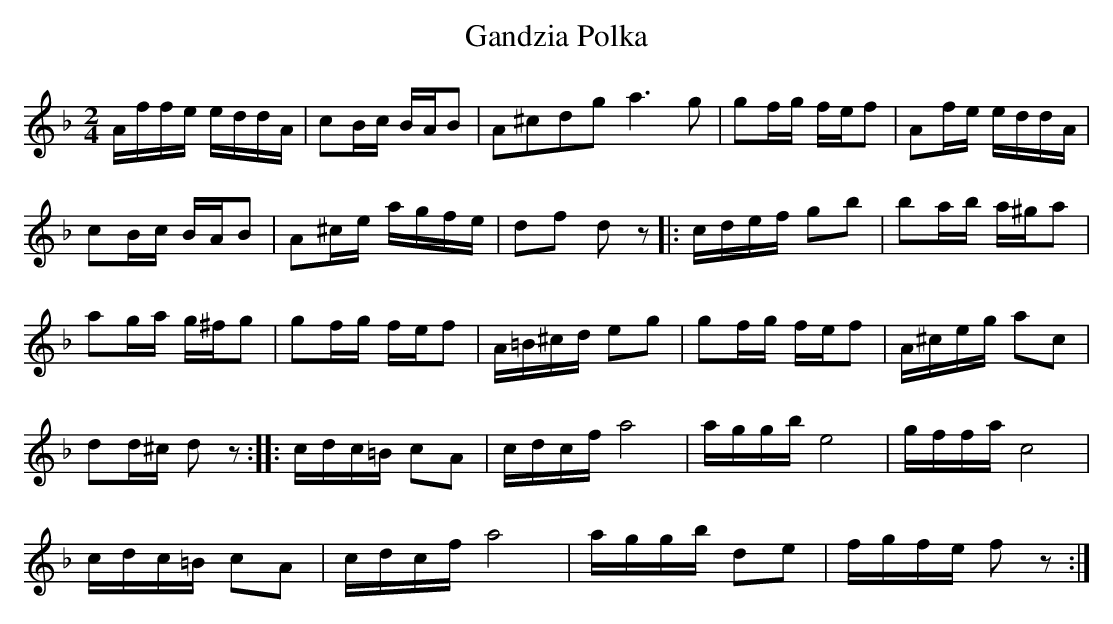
X:1
T:Gandzia Polka
M:2/4
L:1/8
K:Dm
A/f/f/e/ e/d/d/A/|cB/c/ B/A/B|A^cdg a3g|gf/g/ f/e/f|Af/e/ e/d/d/A/|
cB/c/ B/A/B|A^c/e/ a/g/f/e/|df d z||:c/d/e/f/ gb|ba/b/ a/^g/a|
ag/a/ g/^f/g|gf/g/ f/e/f|A/=B/^c/d/ eg|gf/g/ f/e/f|A/^c/e/g/ ac|
dd/^c/ d z::c/d/c/=B/ cA|c/d/c/f/ a4|a/g/g/b/ e4|g/f/f/a/ c4|
c/d/c/=B/ cA|c/d/c/f/ a4|a/g/g/b/ de|f/g/f/e/ f z :|]
